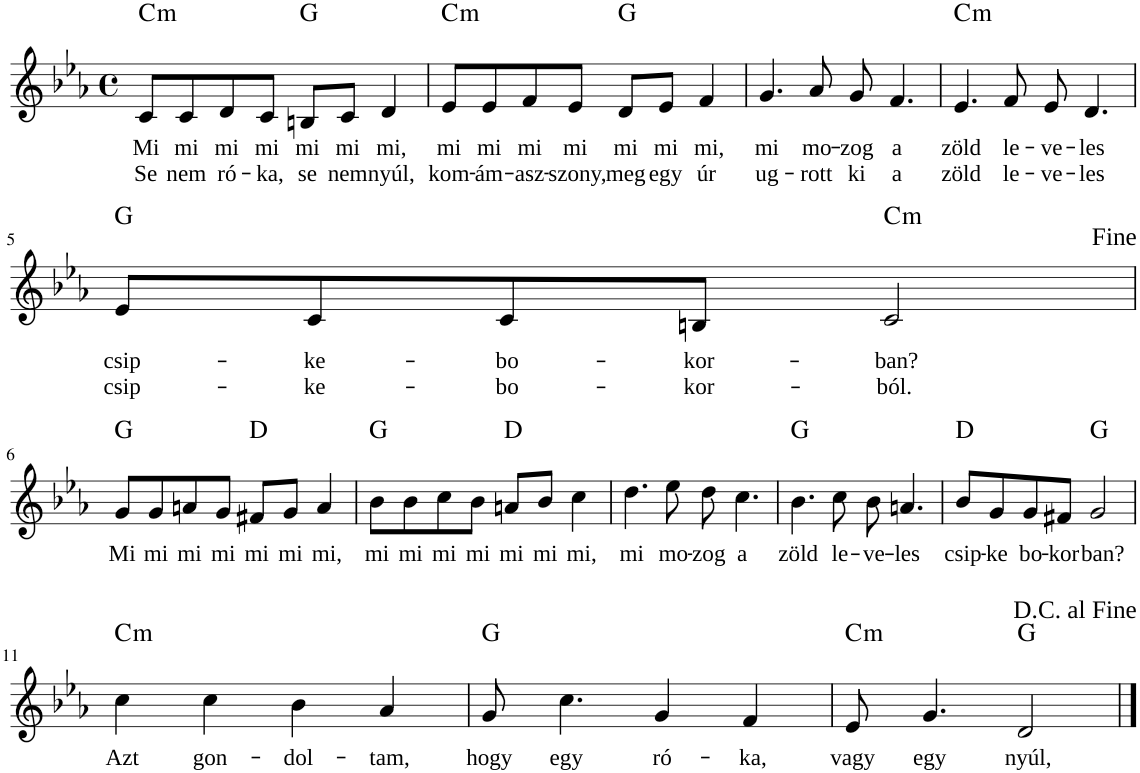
**kern	**text	**text	**harte
*part1	*part1	*part1	*part1
*staff1	*staff1	*staff1	*
*I"Piano	*	*	*
*I'Pno	*	*	*
*clefG2	*	*	*
*k[b-e-a-]	*	*	*
*M4/4	*	*	*
*met(c)	*	*	*
=1	=1	=1	=1
!	!LO:LY:b	!LO:LY:b	!LO:H:kt=m
8c/L	Mi	Se	C:min
!	!LO:LY:b	!LO:LY:b	!
8c/	mi	nem	.
!	!LO:LY:b	!LO:LY:b	!
8d/	mi	ró-	.
!	!LO:LY:b	!LO:LY:b	!
8c/J	mi	-ka,	.
!	!LO:LY:b	!LO:LY:b	!
8Bn/L	mi	se	G:maj
!	!LO:LY:b	!LO:LY:b	!
8c/J	mi	nem	.
!	!LO:LY:b	!LO:LY:b	!
4d/	mi,	nyúl,	.
=2	=2	=2	=2
!	!LO:LY:b	!LO:LY:b	!LO:H:kt=m
8e-/L	mi	kom-	C:min
!	!LO:LY:b	!LO:LY:b	!
8e-/	mi	-ám-	.
!	!LO:LY:b	!LO:LY:b	!
8f/	mi	-asz-	.
!	!LO:LY:b	!LO:LY:b	!
8e-/J	mi	-szony,	.
!	!LO:LY:b	!LO:LY:b	!
8d/L	mi	meg	G:maj
!	!LO:LY:b	!LO:LY:b	!
8e-/J	mi	egy	.
!	!LO:LY:b	!LO:LY:b	!
4f/	mi,	úr	.
=3	=3	=3	=3
!	!LO:LY:b	!LO:LY:b	!
4.g/	mi	ug-	.
!	!LO:LY:b	!LO:LY:b	!
8a-/	mo-	-rott	.
!	!LO:LY:b	!LO:LY:b	!
8g/	-zog	ki	.
!	!LO:LY:b	!LO:LY:b	!
4.f/	a	a	.
=4	=4	=4	=4
!	!LO:LY:b	!LO:LY:b	!LO:H:kt=m
4.e-/	zöld	zöld	C:min
!	!LO:LY:b	!LO:LY:b	!
8f/	le-	le-	.
!	!LO:LY:b	!LO:LY:b	!
8e-/	-ve-	-ve-	.
!	!LO:LY:b	!LO:LY:b	!
4.d/	-les	-les	.
!!LO:LB:g=z
=5	=5	=5	=5
!	!LO:LY:b	!LO:LY:b	!
8e-/L	csip-	csip-	G:maj
!	!LO:LY:b	!LO:LY:b	!
8c/	-ke-	-ke-	.
!	!LO:LY:b	!LO:LY:b	!
8c/	-bo-	-bo-	.
!	!LO:LY:b	!LO:LY:b	!
8Bn/J	-kor-	-kor-	.
!	!LO:LY:b	!LO:LY:b	!LO:H:kt=m
2c/	-ban?	-ból.	C:min
!LO:TX:a:t=<font size="11.7074"/><font face="Times New Roman"/>Fine	!	!	!
!!LO:LB:g=z
=6	=6	=6	=6
!	!LO:LY:b	!	!
8g/L	Mi	.	G:maj
!	!LO:LY:b	!	!
8g/	mi	.	.
!	!LO:LY:b	!	!
8an/	mi	.	.
!	!LO:LY:b	!	!
8g/J	mi	.	.
!	!LO:LY:b	!	!
8f#X/L	mi	.	D:maj
!	!LO:LY:b	!	!
8g/J	mi	.	.
!	!LO:LY:b	!	!
4a/	mi,	.	.
=7	=7	=7	=7
!	!LO:LY:b	!	!
8b-\L	mi	.	G:maj
!	!LO:LY:b	!	!
8b-\	mi	.	.
!	!LO:LY:b	!	!
8cc\	mi	.	.
!	!LO:LY:b	!	!
8b-\J	mi	.	.
!	!LO:LY:b	!	!
8an/L	mi	.	D:maj
!	!LO:LY:b	!	!
8b-/J	mi	.	.
!	!LO:LY:b	!	!
4cc\	mi,	.	.
=8	=8	=8	=8
!	!LO:LY:b	!	!
4.dd\	mi	.	.
!	!LO:LY:b	!	!
8ee-\	mo-	.	.
!	!LO:LY:b	!	!
8dd\	-zog	.	.
!	!LO:LY:b	!	!
4.cc\	a	.	.
=9	=9	=9	=9
!	!LO:LY:b	!	!
4.b-\	zöld	.	G:maj
!	!LO:LY:b	!	!
8cc\	le-	.	.
!	!LO:LY:b	!	!
8b-\	-ve-	.	.
!	!LO:LY:b	!	!
4.an/	-les	.	.
=10	=10	=10	=10
!	!LO:LY:b	!	!
8b-/L	csip-	.	D:maj
!	!LO:LY:b	!	!
8g/	-ke	.	.
!	!LO:LY:b	!	!
8g/	bo-	.	.
!	!LO:LY:b	!	!
8f#X/J	-kor	.	.
!	!LO:LY:b	!	!
2g/	ban?	.	G:maj
!!LO:LB:g=z
=11	=11	=11	=11
!	!LO:LY:b	!	!LO:H:kt=m
4cc\	Azt	.	C:min
!	!LO:LY:b	!	!
4cc\	gon-	.	.
!	!LO:LY:b	!	!
4b-\	-dol-	.	.
!	!LO:LY:b	!	!
4a-/	-tam,	.	.
=12	=12	=12	=12
!	!LO:LY:b	!	!
8g/	hogy	.	G:maj
!	!LO:LY:b	!	!
4.cc\	egy	.	.
!	!LO:LY:b	!	!
4g/	ró-	.	.
!	!LO:LY:b	!	!
4f/	-ka,	.	.
=13	=13	=13	=13
!	!LO:LY:b	!	!LO:H:kt=m
8e-/	vagy	.	C:min
!	!LO:LY:b	!	!
4.g/	egy	.	.
!	!LO:LY:b	!	!
2d/	nyúl,	.	G:maj
!LO:TX:a:t=<font size="11.7074"/><font face="Times New Roman"/>D.C. al Fine	!	!	!
==	==	==	==
*-	*-	*-	*-
